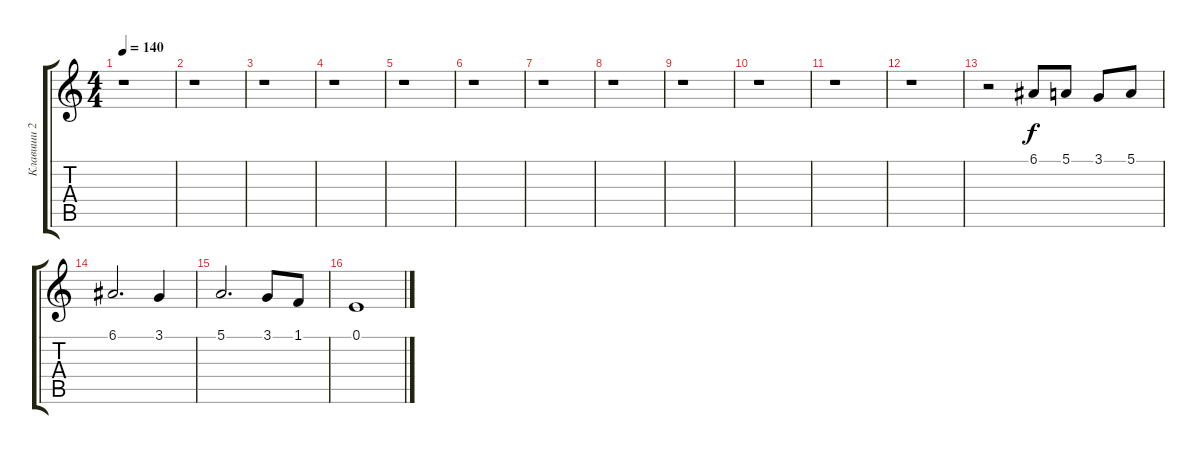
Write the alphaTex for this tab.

\track ("Клавиши 2" "Клавиши 2") {instrument acousticgrandpiano}
\staff {score tabs}
\tuning (E4 B3 G3 D3 A2 E2) {hide}
\ts (4 4)
\tempo 140
\clef g2
\ks c
r.1{dy f} |
r.1 |
r.1 |
r.1 |
r.1 |
r.1 |
r.1 |
r.1 |
r.1 |
r.1 |
r.1 |
r.1 |
r.2{volume 15 balance 12 instrument synthbrass2} 6.1.8 5.1.8 3.1.8 5.1.8 |
6.1.2{d} 3.1.4 |
5.1.2{d} 3.1.8 1.1.8 |
0.1.1
